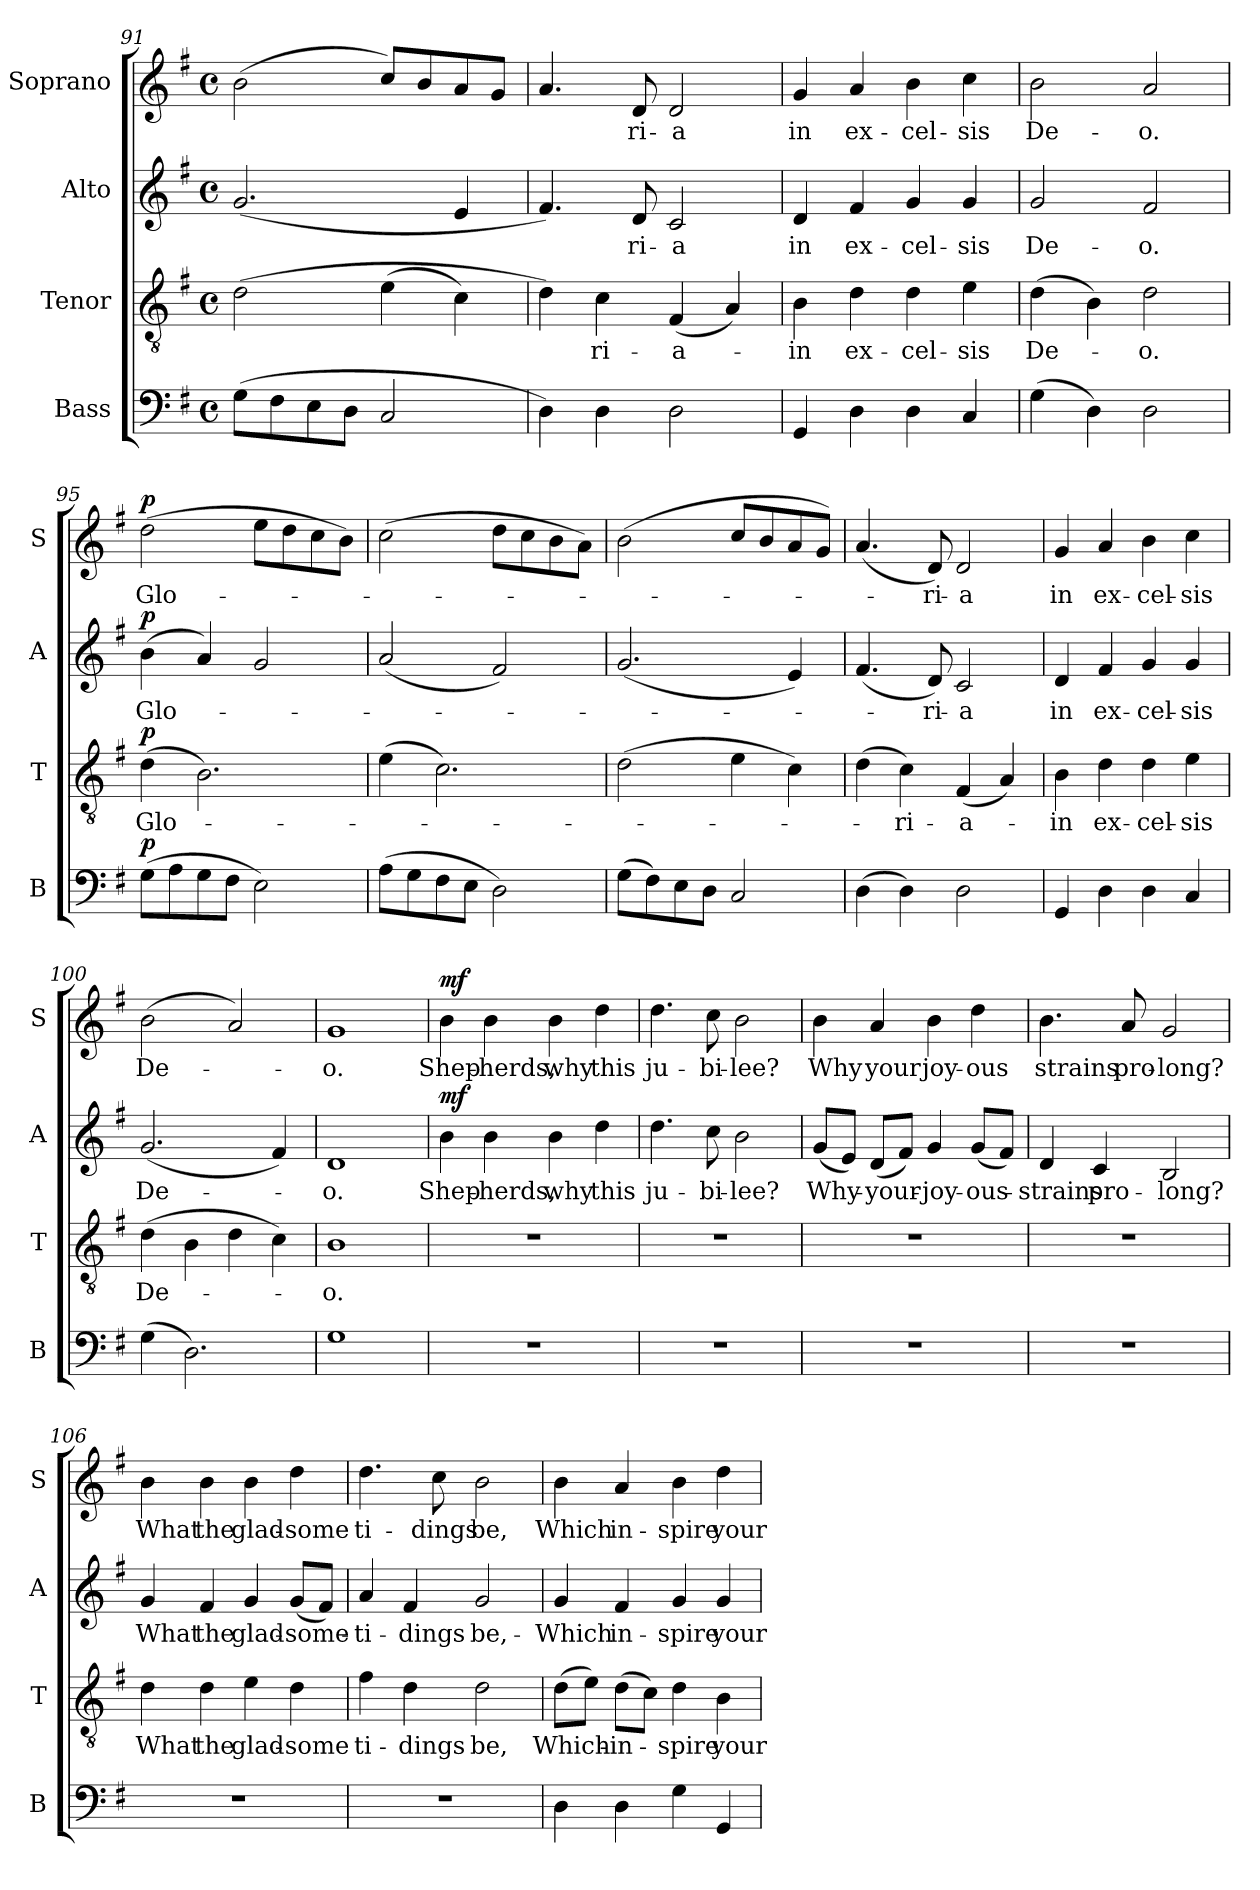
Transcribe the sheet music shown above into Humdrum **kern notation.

**kern	**dynam	**kern	**text	**dynam	**kern	**text	**dynam	**kern	**text	**dynam
*part4	*part4	*part3	*part3	*part3	*part2	*part2	*part2	*part1	*part1	*part1
*staff4	*staff4	*staff3	*staff3	*staff3	*staff2	*staff2	*staff2	*staff1	*staff1	*staff1
*I"Bass	*	*I"Tenor	*	*	*I"Alto	*	*	*I"Soprano	*	*
*I'B	*	*I'T	*	*	*I'A	*	*	*I'S	*	*
!!LO:LB:g=z
*clefF4	*	*clefGv2	*	*	*clefG2	*	*	*clefG2	*	*
*k[f#]	*	*k[f#]	*	*	*k[f#]	*	*	*k[f#]	*	*
*G:	*	*G:	*	*	*G:	*	*	*G:	*	*
*M4/4	*	*M4/4	*	*	*M4/4	*	*	*M4/4	*	*
*met(c)	*	*met(c)	*	*	*met(c)	*	*	*met(c)	*	*
=91	=91	=91	=91	=91	=91	=91	=91	=91	=91	=91
(>8G\L	.	(>2d\	.	.	(<2.g/	.	.	(>2b\	.	.
8F#\	.	.	.	.	.	.	.	.	.	.
8E\	.	.	.	.	.	.	.	.	.	.
8D\J	.	.	.	.	.	.	.	.	.	.
2C/	.	(>4e\	.	.	.	.	.	8cc/L)	.	.
.	.	.	.	.	.	.	.	8b/	.	.
.	.	4c\)	.	.	4e/	.	.	8a/	.	.
.	.	.	.	.	.	.	.	8g/J	.	.
=92	=92	=92	=92	=92	=92	=92	=92	=92	=92	=92
4D\)	.	4d\)	.	.	4.f#/)	.	.	4.a/	.	.
!	!	!	!LO:LY:b	!	!	!	!	!	!	!
4D\	.	4c\	-ri-	.	.	.	.	.	.	.
!	!	!	!	!	!	!LO:LY:b	!	!	!LO:LY:b	!
.	.	.	.	.	8d/	-ri-	.	8d/	-ri-	.
!	!	!	!LO:LY:b	!	!	!LO:LY:b	!	!	!LO:LY:b	!
2D\	.	(<4F#/	-a-	.	2c/	-a	.	2d/	-a	.
.	.	4A/)	.	.	.	.	.	.	.	.
=93	=93	=93	=93	=93	=93	=93	=93	=93	=93	=93
!	!	!	!LO:LY:b	!	!	!LO:LY:b	!	!	!LO:LY:b	!
4GG/	.	4B\	-in	.	4d/	in	.	4g/	in	.
!	!	!	!LO:LY:b	!	!	!LO:LY:b	!	!	!LO:LY:b	!
4D\	.	4d\	ex-	.	4f#/	ex-	.	4a/	ex-	.
!	!	!	!LO:LY:b	!	!	!LO:LY:b	!	!	!LO:LY:b	!
4D\	.	4d\	-cel-	.	4g/	-cel-	.	4b\	-cel-	.
!	!	!	!LO:LY:b	!	!	!LO:LY:b	!	!	!LO:LY:b	!
4C/	.	4e\	-sis	.	4g/	-sis	.	4cc\	-sis	.
=94	=94	=94	=94	=94	=94	=94	=94	=94	=94	=94
!	!	!	!LO:LY:b	!	!	!LO:LY:b	!	!	!LO:LY:b	!
(>4G\	.	(>4d\	De-	.	2g/	De-	.	2b\	De-	.
4D\)	.	4B\)	.	.	.	.	.	.	.	.
!	!	!	!LO:LY:b	!	!	!LO:LY:b	!	!	!LO:LY:b	!
2D\	.	2d\	-o.	.	2f#/	-o.	.	2a/	-o.	.
!!LO:PB:g=z
=95	=95	=95	=95	=95	=95	=95	=95	=95	=95	=95
!	!LO:DY:a	!	!LO:LY:b	!LO:DY:a	!	!LO:LY:b	!LO:DY:a	!	!LO:LY:b	!LO:DY:a
(>8G\L	p	(>4d\	Glo-	p	(>4b\	Glo-	p	(>2dd\	Glo-	p
8A\	.	.	.	.	.	.	.	.	.	.
8G\	.	2.B\)	.	.	4a/)	.	.	.	.	.
8F#\J	.	.	.	.	.	.	.	.	.	.
2E\)	.	.	.	.	2g/	.	.	8ee\L	.	.
.	.	.	.	.	.	.	.	8dd\	.	.
.	.	.	.	.	.	.	.	8cc\	.	.
.	.	.	.	.	.	.	.	8b\J)	.	.
=96	=96	=96	=96	=96	=96	=96	=96	=96	=96	=96
(>8A\L	.	(>4e\	.	.	(<2a/	.	.	(>2cc\	.	.
8G\	.	.	.	.	.	.	.	.	.	.
8F#\	.	2.c\)	.	.	.	.	.	.	.	.
8E\J	.	.	.	.	.	.	.	.	.	.
2D\)	.	.	.	.	2f#/)	.	.	8dd\L	.	.
.	.	.	.	.	.	.	.	8cc\	.	.
.	.	.	.	.	.	.	.	8b\	.	.
.	.	.	.	.	.	.	.	8a\J)	.	.
=97	=97	=97	=97	=97	=97	=97	=97	=97	=97	=97
(>8G\L	.	(>2d\	.	.	(<2.g/	.	.	(>2b\	.	.
8F#\)	.	.	.	.	.	.	.	.	.	.
8E\	.	.	.	.	.	.	.	.	.	.
8D\J	.	.	.	.	.	.	.	.	.	.
2C/	.	4e\	.	.	.	.	.	8cc/L	.	.
.	.	.	.	.	.	.	.	8b/	.	.
.	.	4c\)	.	.	4e/)	.	.	8a/	.	.
.	.	.	.	.	.	.	.	8g/J)	.	.
!!LO:LB:g=z
=98	=98	=98	=98	=98	=98	=98	=98	=98	=98	=98
(<4D\	.	(>4d\	.	.	(4.f#/	.	.	(4.a/	.	.
!	!	!	!LO:LY:b	!	!	!	!	!	!	!
4D\)	.	4c\)	-ri-	.	.	.	.	.	.	.
!	!	!	!	!	!	!LO:LY:b	!	!	!LO:LY:b	!
.	.	.	.	.	8d/)	-ri-	.	8d/)	-ri-	.
!	!	!	!LO:LY:b	!	!	!LO:LY:b	!	!	!LO:LY:b	!
2D\	.	(<4F#/	-a-	.	2c/	-a	.	2d/	-a	.
.	.	4A/)	.	.	.	.	.	.	.	.
=99	=99	=99	=99	=99	=99	=99	=99	=99	=99	=99
!	!	!	!LO:LY:b	!	!	!LO:LY:b	!	!	!LO:LY:b	!
4GG/	.	4B\	-in	.	4d/	in	.	4g/	in	.
!	!	!	!LO:LY:b	!	!	!LO:LY:b	!	!	!LO:LY:b	!
4D\	.	4d\	ex-	.	4f#/	ex-	.	4a/	ex-	.
!	!	!	!LO:LY:b	!	!	!LO:LY:b	!	!	!LO:LY:b	!
4D\	.	4d\	-cel-	.	4g/	-cel-	.	4b\	-cel-	.
!	!	!	!LO:LY:b	!	!	!LO:LY:b	!	!	!LO:LY:b	!
4C/	.	4e\	-sis	.	4g/	-sis	.	4cc\	-sis	.
=100	=100	=100	=100	=100	=100	=100	=100	=100	=100	=100
!	!	!	!LO:LY:b	!	!	!LO:LY:b	!	!	!LO:LY:b	!
(>4G\	.	(>4d\	De-	.	(<2.g/	De-	.	(>2b\	De-	.
2.D\)	.	4B\	.	.	.	.	.	.	.	.
.	.	4d\	.	.	.	.	.	2a/)	.	.
.	.	4c\)	.	.	4f#/)	.	.	.	.	.
=101	=101	=101	=101	=101	=101	=101	=101	=101	=101	=101
!	!	!	!LO:LY:b	!	!	!LO:LY:b	!	!	!LO:LY:b	!
1G	.	1B	-o.	.	1d	-o.	.	1g	-o.	.
!!LO:PB:g=z
=102	=102	=102	=102	=102	=102	=102	=102	=102	=102	=102
!	!	!	!	!	!	!LO:LY:b	!LO:DY:a	!	!LO:LY:b	!LO:DY:a
1r	.	1r	.	.	4b\	Shep-	mf	4b\	Shep-	mf
!	!	!	!	!	!	!LO:LY:b	!	!	!LO:LY:b	!
.	.	.	.	.	4b\	-herds,	.	4b\	-herds,	.
!	!	!	!	!	!	!LO:LY:b	!	!	!LO:LY:b	!
.	.	.	.	.	4b\	why	.	4b\	why	.
!	!	!	!	!	!	!LO:LY:b	!	!	!LO:LY:b	!
.	.	.	.	.	4dd\	this	.	4dd\	this	.
=103	=103	=103	=103	=103	=103	=103	=103	=103	=103	=103
!	!	!	!	!	!	!LO:LY:b	!	!	!LO:LY:b	!
1r	.	1r	.	.	4.dd\	ju-	.	4.dd\	ju-	.
!	!	!	!	!	!	!LO:LY:b	!	!	!LO:LY:b	!
.	.	.	.	.	8cc\	-bi-	.	8cc\	-bi-	.
!	!	!	!	!	!	!LO:LY:b	!	!	!LO:LY:b	!
.	.	.	.	.	2b\	-lee?	.	2b\	-lee?	.
=104	=104	=104	=104	=104	=104	=104	=104	=104	=104	=104
!	!	!	!	!	!	!LO:LY:b	!	!	!LO:LY:b	!
1r	.	1r	.	.	(<8g/L	Why-	.	4b\	Why	.
.	.	.	.	.	8e/J)	.	.	.	.	.
!	!	!	!	!	!	!LO:LY:b	!	!	!LO:LY:b	!
.	.	.	.	.	(<8d/L	-your-	.	4a/	your	.
.	.	.	.	.	8f#/J)	.	.	.	.	.
!	!	!	!	!	!	!LO:LY:b	!	!	!LO:LY:b	!
.	.	.	.	.	4g/	-joy-	.	4b\	joy-	.
!	!	!	!	!	!	!LO:LY:b	!	!	!LO:LY:b	!
.	.	.	.	.	(<8g/L	-ous-	.	4dd\	-ous	.
.	.	.	.	.	8f#/J)	.	.	.	.	.
!!LO:LB:g=z
=105	=105	=105	=105	=105	=105	=105	=105	=105	=105	=105
!	!	!	!	!	!	!LO:LY:b	!	!	!LO:LY:b	!
1r	.	1r	.	.	4d/	-strains	.	4.b\	strains	.
!	!	!	!	!	!	!LO:LY:b	!	!	!	!
.	.	.	.	.	4c/	pro-	.	.	.	.
!	!	!	!	!	!	!	!	!	!LO:LY:b	!
.	.	.	.	.	.	.	.	8a/	pro-	.
!	!	!	!	!	!	!LO:LY:b	!	!	!LO:LY:b	!
.	.	.	.	.	2B/	-long?	.	2g/	-long?	.
=106	=106	=106	=106	=106	=106	=106	=106	=106	=106	=106
!	!	!	!LO:LY:b	!	!	!LO:LY:b	!	!	!LO:LY:b	!
1r	.	4d\	What	.	4g/	What	.	4b\	What	.
!	!	!	!LO:LY:b	!	!	!LO:LY:b	!	!	!LO:LY:b	!
.	.	4d\	the	.	4f#/	the	.	4b\	the	.
!	!	!	!LO:LY:b	!	!	!LO:LY:b	!	!	!LO:LY:b	!
.	.	4e\	glad-	.	4g/	glad-	.	4b\	glad-	.
!	!	!	!LO:LY:b	!	!	!LO:LY:b	!	!	!LO:LY:b	!
.	.	4d\	-some	.	(<8g/L	-some-	.	4dd\	-some	.
.	.	.	.	.	8f#/J)	.	.	.	.	.
=107	=107	=107	=107	=107	=107	=107	=107	=107	=107	=107
!	!	!	!LO:LY:b	!	!	!LO:LY:b	!	!	!LO:LY:b	!
1r	.	4f#\	ti-	.	4a/	-ti-	.	4.dd\	ti-	.
!	!	!	!LO:LY:b	!	!	!LO:LY:b	!	!	!	!
.	.	4d\	-dings	.	4f#/	-dings	.	.	.	.
!	!	!	!	!	!	!	!	!	!LO:LY:b	!
.	.	.	.	.	.	.	.	8cc\	-dings	.
!	!	!	!LO:LY:b	!	!	!LO:LY:b	!	!	!LO:LY:b	!
.	.	2d\	be,	.	2g/	be,-	.	2b\	be,	.
!!LO:PB:g=z
=108	=108	=108	=108	=108	=108	=108	=108	=108	=108	=108
!	!	!	!LO:LY:b	!	!	!LO:LY:b	!	!	!LO:LY:b	!
4D\	.	(>8d\L	Which-	.	4g/	-Which	.	4b\	Which	.
.	.	8e\J)	.	.	.	.	.	.	.	.
!	!	!	!LO:LY:b	!	!	!LO:LY:b	!	!	!LO:LY:b	!
4D\	.	(>8d\L	-in-	.	4f#/	in-	.	4a/	in-	.
.	.	8c\J)	.	.	.	.	.	.	.	.
!	!	!	!LO:LY:b	!	!	!LO:LY:b	!	!	!LO:LY:b	!
4G\	.	4d\	-spire	.	4g/	-spire	.	4b\	-spire	.
!	!	!	!LO:LY:b	!	!	!LO:LY:b	!	!	!LO:LY:b	!
4GG/	.	4B\	your	.	4g/	your	.	4dd\	your	.
=	=	=	=	=	=	=	=	=	=	=
*-	*-	*-	*-	*-	*-	*-	*-	*-	*-	*-
